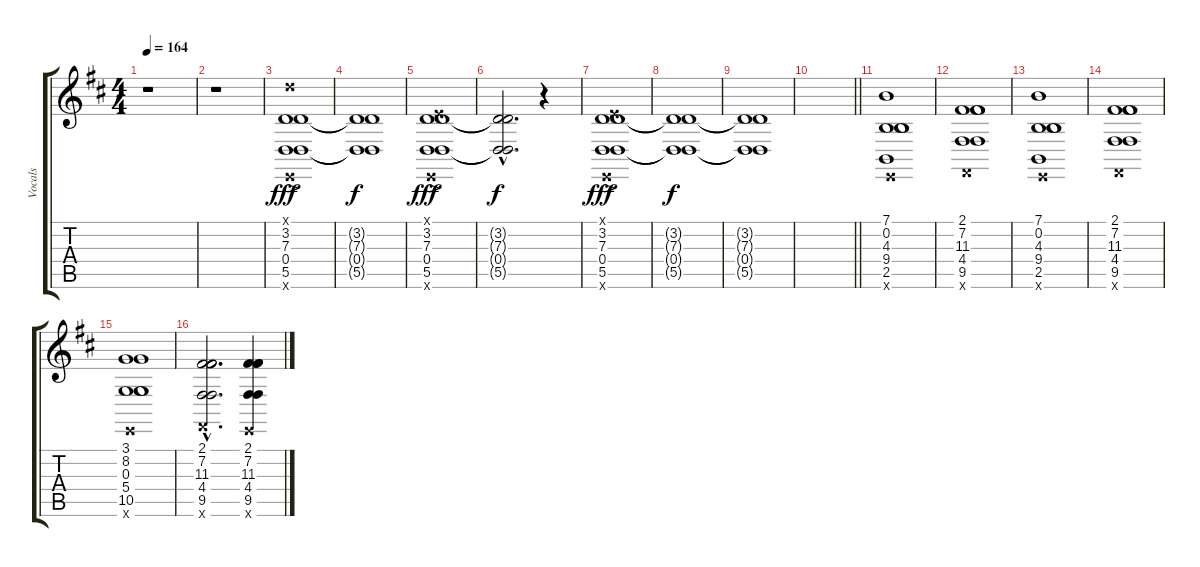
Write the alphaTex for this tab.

\track ("Vocals" "Vocals") {instrument stringensemble1}
\staff {score tabs}
\tuning (E4 B3 G3 D3 A2 E2) {hide}
\ts (4 4)
\tempo 164
\clef g2
\ks bminor
r.1{dy f} |
r.1 |
(10.1{x} 3.2{ac} 7.3{ac} 0.4{ac} 5.5{ac} 0.6{x}).1{dy fff} |
(3.2{t} 7.3{t} 0.4{t} 5.5{t}).1{dy f} |
(0.1{x} 3.2{ac} 7.3{ac} 0.4{ac} 5.5{ac} 0.6{x}).1{dy fff} |
(3.2{hac t} 7.3{hac t} 0.4{hac t} 5.5{hac t}).2{d dy f} r.4 |
(0.1{x} 3.2{ac} 7.3{ac} 0.4{ac} 5.5{ac} 0.6{x}).1{dy fff} |
(3.2{t} 7.3{t} 0.4{t} 5.5{t}).1{dy f} |
(3.2{t} 7.3{t} 0.4{t} 5.5{t}).1 |
\barLineRight lightlight
|
(7.1 0.2 4.3 9.4 2.5 0.6{x}).1 |
(2.1 7.2 11.3 4.4 9.5 2.6{x}).1 |
(7.1 0.2 4.3 9.4 2.5 0.6{x}).1 |
(2.1 7.2 11.3 4.4 9.5 2.6{x}).1 |
(3.1 8.2 0.3 5.4 10.5 0.6{x}).1 |
(2.1{hac} 7.2{hac} 11.3{hac} 4.4{hac} 9.5{hac} 2.6{hac x}).2{d} (2.1 7.2 11.3 4.4 9.5 0.6{x}).4
